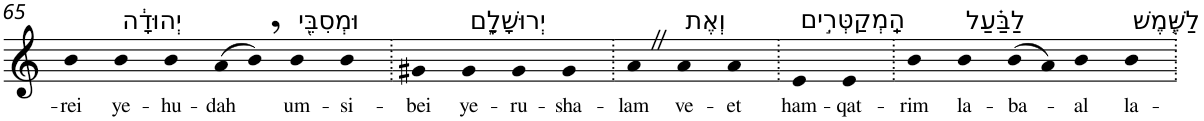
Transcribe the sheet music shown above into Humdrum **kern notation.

**kern	**text
*part1	*part1
*staff1	*staff1
*I"Piano	*
*I'Pno	*
!!LO:PB:g=z
*clefG2	*
*k[]	*
=65	=65
!	!LO:LY:b
4b	-rei
!LO:TX:a:t=יְהוּדָ֔ה	!
!	!LO:LY:b
4b	ye-
!	!LO:LY:b
4b	-hu-
!	!LO:LY:b
(>8a	-dah
8b,)	.
!LO:TX:a:t=וּמְסִבֵּ֖י	!
!	!LO:LY:b
4b	um-
!	!LO:LY:b
4b	-si-
=66.	=66.
!	!LO:LY:b
4g#X	-bei
!LO:TX:a:t=יְרוּשָׁלִָ֑ם	!
!	!LO:LY:b
4g#	ye-
!	!LO:LY:b
4g#	-ru-
!	!LO:LY:b
4g#	-sha-
=67.	=67.
!	!LO:LY:b
4aZ	-lam
!LO:TX:a:t=וְאֶת	!
!	!LO:LY:b
4a	ve-
!	!LO:LY:b
4a	-et
=68.	=68.
!LO:TX:a:t=הַֽמְקַטְּרִ֣ים	!
!	!LO:LY:b
4e	ham-
!	!LO:LY:b
4e	-qat-
=69.	=69.
!	!LO:LY:b
4b	-rim
!LO:TX:a:t=לַבַּ֗עַל	!
!	!LO:LY:b
4b	la-
!	!LO:LY:b
(>8b	-ba-
8a)	.
!	!LO:LY:b
4b	-al
!LO:TX:a:t=לַשֶּׁ֤מֶשׁ	!
!	!LO:LY:b
4b	la-
=.	=.
*-	*-
